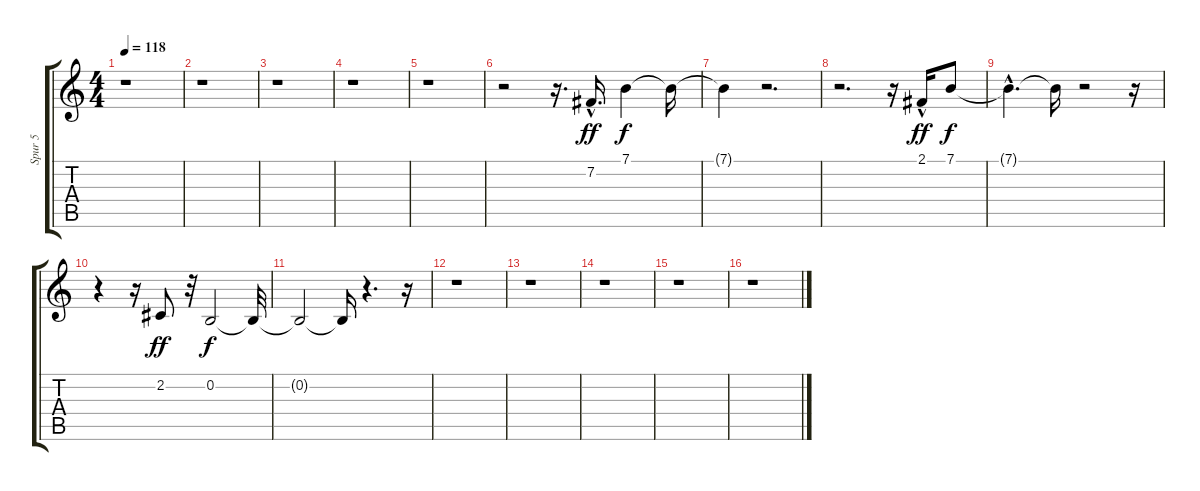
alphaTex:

\track ("Spur 5" "Spur 5") {instrument choiraahs}
\staff {score tabs}
\tuning (E4 B3 G3 D3 A2 E2) {hide}
\ts (4 4)
\tempo 118
\clef g2
\ks c
r.1{dy ff instrument choiraahs} |
r.1 |
r.1 |
r.1 |
r.1 |
r.2 r.16{d} 7.2{hac}.16{d} 7.1.4{dy f} 7.1{t}.16 |
7.1{t}.4 r.2{d} |
r.2{d} r.16 2.1{hac}.16{dy ff} 7.1.8{dy f} |
7.1{hac t}.4{d} 7.1{t}.16 r.2 r.16 |
r.4 r.16 2.2.8{dy ff} r.32 0.2.2{dy f} 0.2{t}.32 |
0.2{t}.2 0.2{t}.16 r.4{d} r.16 |
r.1 |
r.1 |
r.1 |
r.1 |
r.1
